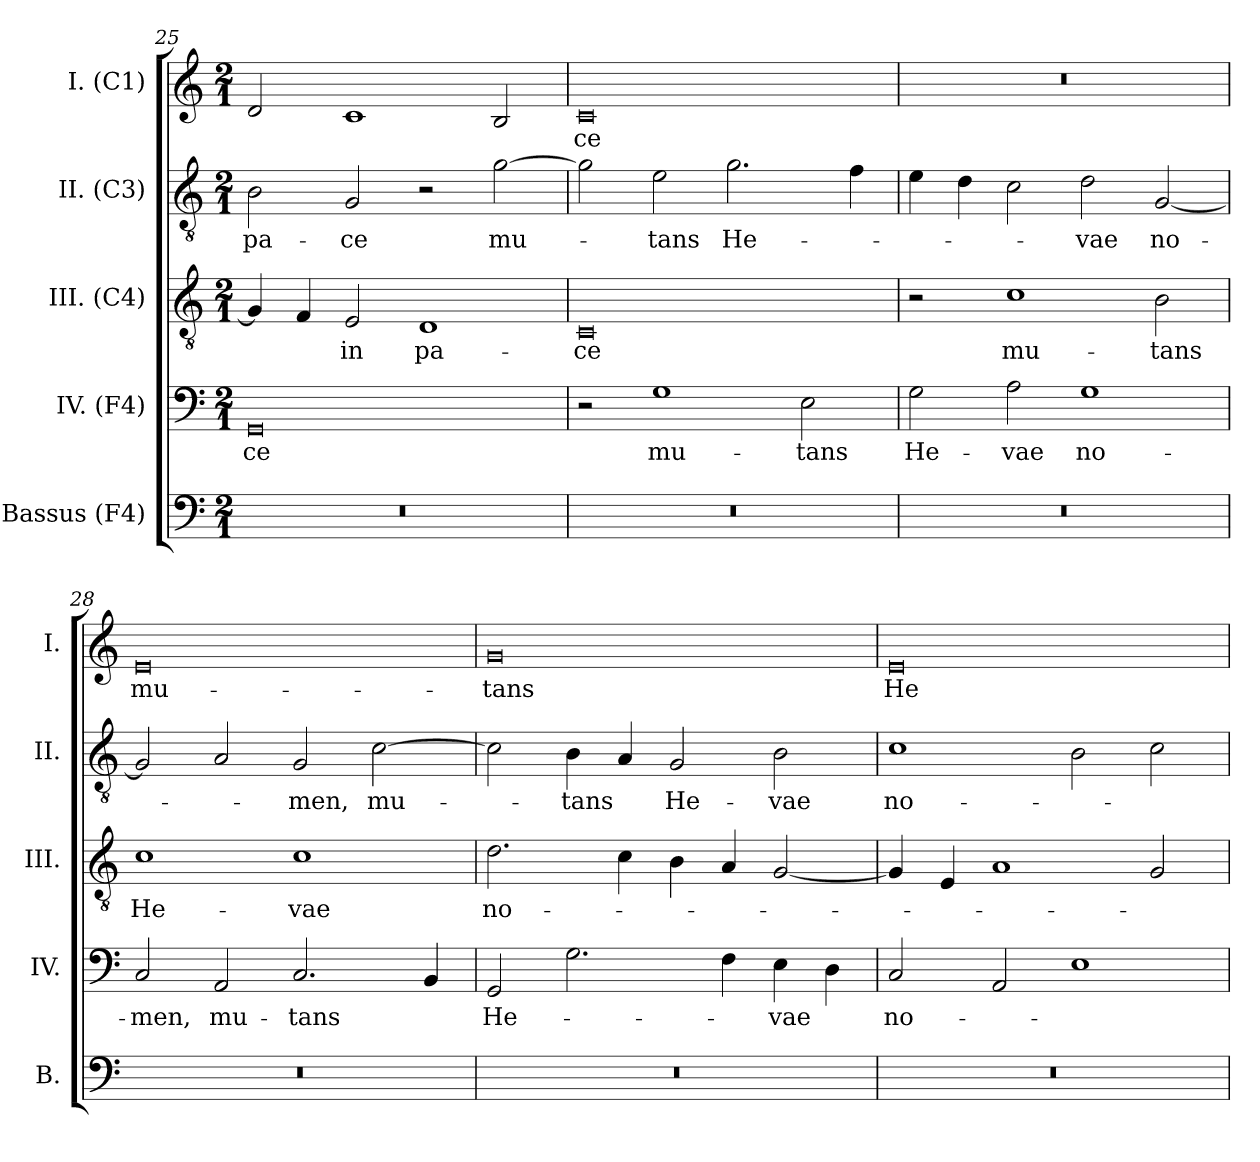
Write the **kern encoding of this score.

**kern	**kern	**text	**kern	**text	**kern	**text	**kern	**text
*part5	*part4	*part4	*part3	*part3	*part2	*part2	*part1	*part1
*staff5	*staff4	*staff4	*staff3	*staff3	*staff2	*staff2	*staff1	*staff1
*I"Bassus (F4)	*I"IV. (F4)	*	*I"III. (C4)	*	*I"II. (C3)	*	*I"I. (C1)	*
*I'B.	*I'IV.	*	*I'III.	*	*I'II.	*	*I'I.	*
*clefF4	*clefF4	*	*clefGv2	*	*clefGv2	*	*clefG2	*
*	*ITrd7c12	*	*ITrd7c12	*	*ITrd7c12	*	*	*
*k[]	*k[]	*	*k[]	*	*k[]	*	*k[]	*
*C:	*C:	*	*C:	*	*C:	*	*C:	*
*M2/1	*M2/1	*	*M2/1	*	*M2/1	*	*M2/1	*
=25	=25	=25	=25	=25	=25	=25	=25	=25
!LO:N:vis=1	!	!	!	!	!	!	!	!
!	!	!LO:LY:b:color=#000000	!	!	!	!	!	!
!	!	!	!	!	!	!LO:LY:b:color=#000000	!	!
0r	0GGGi	-ce	4GGi/]	.	2BBi\	pa-	2di/	.
.	.	.	4FFi/	.	.	.	.	.
!	!	!	!	!LO:LY:b:color=#000000	!	!	!	!
!	!	!	!	!	!	!LO:LY:b:color=#000000	!	!
.	.	.	2EEi/	in	2GGi/	-ce	1ci	.
!	!	!	!	!LO:LY:b:color=#000000	!	!	!	!
.	.	.	1DDi	pa-	2r	.	.	.
!	!	!	!	!	!	!LO:LY:b:color=#000000	!	!
.	.	.	.	.	[2Gi\	mu-	2Bi/	.
!!LO:LB:g=z
=26	=26	=26	=26	=26	=26	=26	=26	=26
!LO:N:vis=1	!	!	!	!	!	!	!	!
!	!	!	!	!LO:LY:b:color=#000000	!	!	!	!
!	!	!	!	!	!	!	!	!LO:LY:b:color=#000000
0r	2r	.	0CCi	-ce	2Gi\]	.	0ci	-ce
!	!	!LO:LY:b:color=#000000	!	!	!	!	!	!
!	!	!	!	!	!	!LO:LY:b:color=#000000	!	!
.	1GGi	mu-	.	.	2Ei\	-tans	.	.
!	!	!	!	!	!	!LO:LY:b:color=#000000	!	!
.	.	.	.	.	2.Gi\	He-	.	.
!	!	!LO:LY:b:color=#000000	!	!	!	!	!	!
.	2EEi\	-tans	.	.	.	.	.	.
.	.	.	.	.	4Fi\	.	.	.
=27	=27	=27	=27	=27	=27	=27	=27	=27
!LO:N:vis=1	!	!	!	!	!	!	!	!
!	!	!LO:LY:b:color=#000000	!	!	!	!	!LO:N:vis=1	!
0r	2GGi\	He-	2r	.	4Ei\	.	0r	.
.	.	.	.	.	4Di\	.	.	.
!	!	!LO:LY:b:color=#000000	!	!	!	!	!	!
!	!	!	!	!LO:LY:b:color=#000000	!	!	!	!
.	2AAi\	-vae	1Ci	mu-	2Ci\	.	.	.
!	!	!LO:LY:b:color=#000000	!	!	!	!	!	!
!	!	!	!	!	!	!LO:LY:b:color=#000000	!	!
.	1GGi	no-	.	.	2Di\	-vae	.	.
!	!	!	!	!LO:LY:b:color=#000000	!	!	!	!
!	!	!	!	!	!	!LO:LY:b:color=#000000	!	!
.	.	.	2BBi\	-tans	[2GGi/	no-	.	.
=28	=28	=28	=28	=28	=28	=28	=28	=28
!LO:N:vis=1	!	!	!	!	!	!	!	!
!	!	!LO:LY:b:color=#000000	!	!	!	!	!	!
!	!	!	!	!LO:LY:b:color=#000000	!	!	!	!
!	!	!	!	!	!	!	!	!LO:LY:b:color=#000000
0r	2CCi/	-men,	1Ci	He-	2GGi/]	.	0ei	mu-
!	!	!LO:LY:b:color=#000000	!	!	!	!	!	!
.	2AAAi/	mu-	.	.	2AAi/	.	.	.
!	!	!LO:LY:b:color=#000000	!	!	!	!	!	!
!	!	!	!	!LO:LY:b:color=#000000	!	!	!	!
!	!	!	!	!	!	!LO:LY:b:color=#000000	!	!
.	2.CCi/	-tans	1Ci	-vae	2GGi/	-men,	.	.
!	!	!	!	!	!	!LO:LY:b:color=#000000	!	!
.	.	.	.	.	[2Ci\	mu-	.	.
.	4BBBi/	.	.	.	.	.	.	.
=29	=29	=29	=29	=29	=29	=29	=29	=29
!LO:N:vis=1	!	!	!	!	!	!	!	!
!	!	!LO:LY:b:color=#000000	!	!	!	!	!	!
!	!	!	!	!LO:LY:b:color=#000000	!	!	!	!
!	!	!	!	!	!	!	!	!LO:LY:b:color=#000000
0r	2GGGi/	He-	2.Di\	no-	2Ci\]	.	0gi	-tans
!	!	!	!	!	!	!LO:LY:b:color=#000000	!	!
.	2.GGi\	.	.	.	4BBi\	-tans	.	.
.	.	.	4Ci\	.	4AAi/	.	.	.
!	!	!	!	!	!	!LO:LY:b:color=#000000	!	!
.	.	.	4BBi\	.	2GGi/	He-	.	.
.	4FFi\	.	4AAi/	.	.	.	.	.
!	!	!LO:LY:b:color=#000000	!	!	!	!	!	!
!	!	!	!	!	!	!LO:LY:b:color=#000000	!	!
.	4EEi\	-vae	[2GGi/	.	2BBi\	-vae	.	.
.	4DDi\	.	.	.	.	.	.	.
!!LO:PB:g=z
=30	=30	=30	=30	=30	=30	=30	=30	=30
!LO:N:vis=1	!	!	!	!	!	!	!	!
!	!	!LO:LY:b:color=#000000	!	!	!	!	!	!
!	!	!	!	!	!	!LO:LY:b:color=#000000	!	!
!	!	!	!	!	!	!	!	!LO:LY:b:color=#000000
0r	2CCi/	no-	4GGi/]	.	1Ci	no-	0ei	He-
.	.	.	4EEi/	.	.	.	.	.
.	2AAAi/	.	1AAi	.	.	.	.	.
.	1EEi	.	.	.	2BBi\	.	.	.
.	.	.	2GGi/	.	2Ci\	.	.	.
=	=	=	=	=	=	=	=	=
*-	*-	*-	*-	*-	*-	*-	*-	*-
